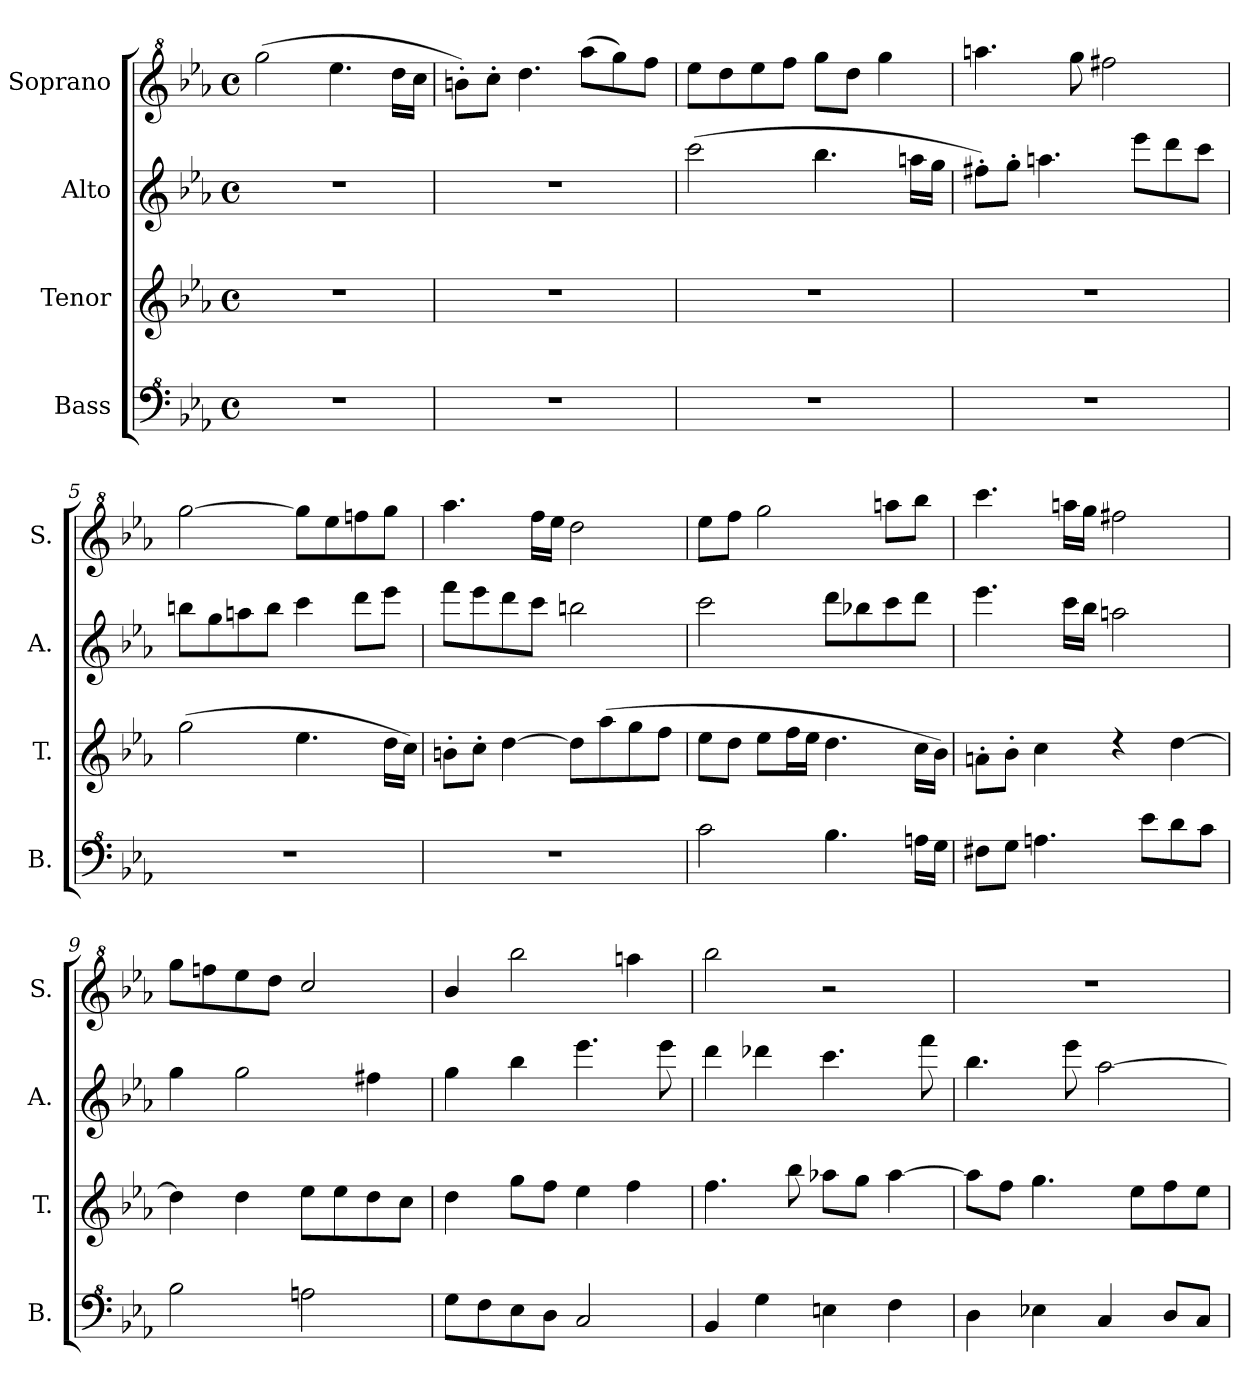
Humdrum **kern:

**kern	**kern	**kern	**kern
*part4	*part3	*part2	*part1
*staff4	*staff3	*staff2	*staff1
*I"Bass	*I"Tenor	*I"Alto	*I"Soprano
*I'B.	*I'T.	*I'A.	*I'S.
*clefF^4	*clefG2	*clefG2	*clefG^2
*k[b-e-a-]	*k[b-e-a-]	*k[b-e-a-]	*k[b-e-a-]
*c:	*c:	*c:	*c:
*M4/4	*M4/4	*M4/4	*M4/4
*met(c)	*met(c)	*met(c)	*met(c)
=1	=1	=1	=1
1r	1r	1r	(>2ggg\
.	.	.	4.eee-\
.	.	.	16ddd\LL
.	.	.	16ccc\JJ
=2	=2	=2	=2
1r	1r	1r	8bbn'\L)
.	.	.	8ccc'\J
.	.	.	4.ddd\
.	.	.	(>8aaa-\L
.	.	.	8ggg\)
.	.	.	8fff\J
=3	=3	=3	=3
1r	1r	(>2ccc\	8eee-\L
.	.	.	8ddd\
.	.	.	8eee-\
.	.	.	8fff\J
.	.	4.bb-\	8ggg\L
.	.	.	8ddd\J
.	.	.	4ggg\
.	.	16aan\LL	.
.	.	16gg\JJ	.
=4	=4	=4	=4
1r	1r	8ff#X'\L)	4.aaan\
.	.	8gg'\J	.
.	.	4.aan\	.
.	.	.	8ggg\
.	.	.	2fff#X\
.	.	8eee-\L	.
.	.	8ddd\	.
.	.	8ccc\J	.
=5	=5	=5	=5
1r	(>2gg\	8bbn\L	[2ggg\
.	.	8gg\	.
.	.	8aan\	.
.	.	8bb\J	.
.	4.ee-\	4ccc\	8ggg\L]
.	.	.	8eee-\
.	.	8ddd\L	8fffn\
.	16dd\LL	8eee-\J	8ggg\J
.	16cc\JJ)	.	.
=6	=6	=6	=6
1r	8bn'\L	8fff\L	4.aaa-\
.	8cc'\J	8eee-\	.
.	[4dd\	8ddd\	.
.	.	8ccc\J	16fff\LL
.	.	.	16eee-\JJ
.	8dd\L]	2bbn\	2ddd\
.	(>8aa-\	.	.
.	8gg\	.	.
.	8ff\J	.	.
!!LO:LB:g=z
=7	=7	=7	=7
2cc\	8ee-\L	2ccc\	8eee-\L
.	8dd\J	.	8fff\J
.	8ee-\L	.	2ggg\
.	16ff\L	.	.
.	16ee-\JJ	.	.
4.b-\	4.dd\	8ddd\L	.
.	.	8bb-X\	.
.	.	8ccc\	8aaan\L
16an\LL	16cc\LL	8ddd\J	8bbb-\J
16g\JJ	16b-\JJ)	.	.
=8	=8	=8	=8
8f#X\L	8an'\L	4.eee-\	4.cccc\
8g\J	8b-'\J	.	.
4.an\	4cc\	.	.
.	.	16ccc\LL	16aaan\LL
.	.	16bb-\JJ	16ggg\JJ
.	4rdd	2aan\	2fff#X\
8ee-\L	.	.	.
8dd\	[4dd\	.	.
8cc\J	.	.	.
=9	=9	=9	=9
2b-\	4dd\]	4gg\	8ggg\L
.	.	.	8fffn\
.	4dd\	2gg\	8eee-\
.	.	.	8ddd\J
2an\	8ee-\L	.	2ccc/
.	8ee-\	.	.
.	8dd\	4ff#X\	.
.	8cc\J	.	.
=10	=10	=10	=10
8g\L	4dd\	4gg\	4bb-/
8f\	.	.	.
8e-\	8gg\L	4bb-\	2bbb-\
8d\J	8ff\J	.	.
2c/	4ee-\	4.eee-\	.
.	4ff\	.	4aaan\
.	.	8eee-\	.
=11	=11	=11	=11
4B-/	4.ff\	4ddd\	2bbb-\
4g\	.	4ddd-X\	.
.	8bb-\	.	.
4en\	8aa-X\L	4.ccc\	2r
.	8gg\J	.	.
4f\	[4aa-\	.	.
.	.	8fff\	.
=12	=12	=12	=12
4d\	8aa-\L]	4.bb-\	1r
.	8ff\J	.	.
4e-X\	4.gg\	.	.
.	.	8eee-\	.
4c/	.	[2aa-\	.
.	8ee-\L	.	.
8d/L	8ff\	.	.
8c/J	8ee-\J	.	.
=	=	=	=
*-	*-	*-	*-
